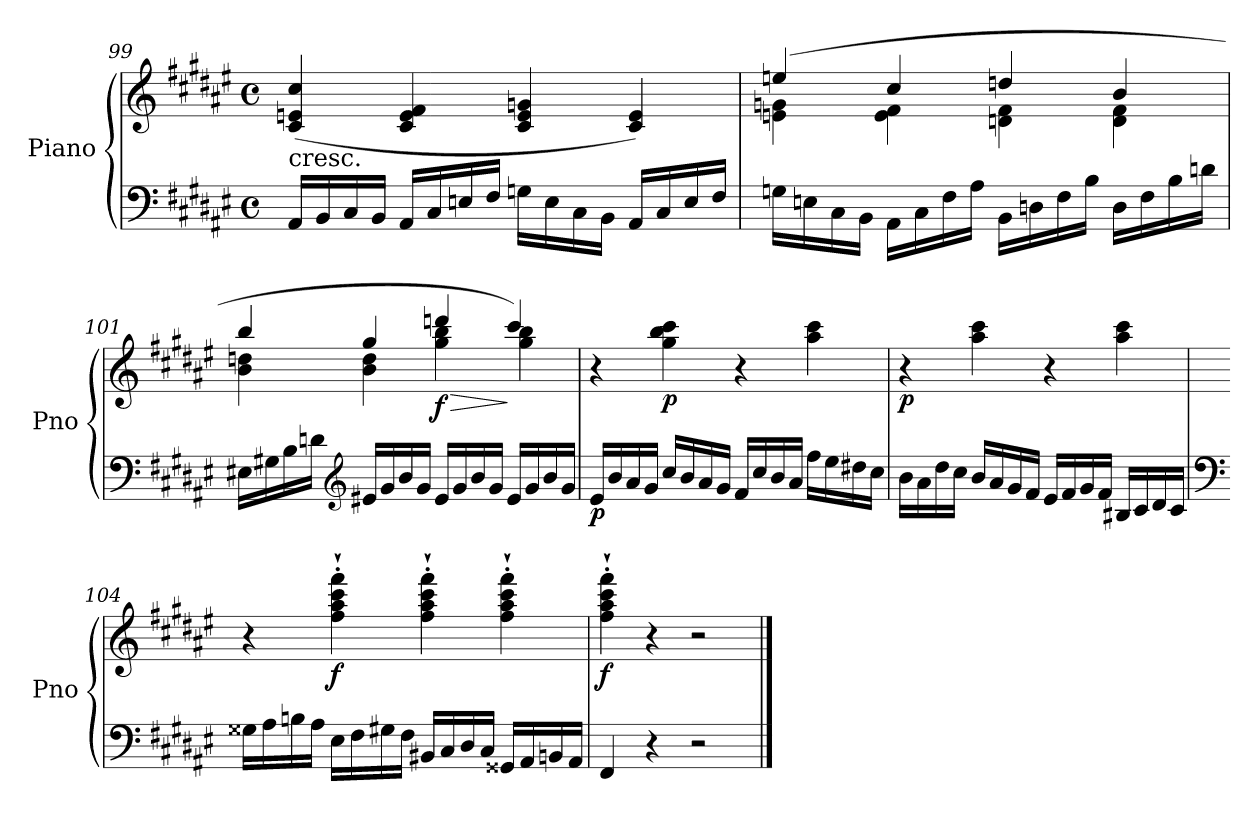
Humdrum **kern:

**kern	**kern	**dynam
*part1	*part1	*part1
*staff2	*staff1	*staff1/2
*I"Piano	*	*
*I'Pno	*	*
*clefF4	*clefG2	*
*k[f#c#g#d#a#e#]	*k[f#c#g#d#a#e#]	*
*F#:	*F#:	*
*M4/4	*M4/4	*
*met(c)	*met(c)	*
=99	=99	=99
!	!LO:TX:b:t=cresc.	!
16AA#/LL	(<4c#/ 4en/ 4cc#/	.
16BB/	.	.
16C#/	.	.
16BB/JJ	.	.
16AA#/LL	4c#/ 4e/ 4f#/	.
16C#/	.	.
16En/	.	.
16F#/JJ	.	.
16Gn\LL	4c#/ 4e/ 4gn/	.
16E\	.	.
16C#\	.	.
16BB\JJ	.	.
16AA#/LL	4c#/ 4e/)	.
16C#/	.	.
16E/	.	.
16F#/JJ	.	.
=100	=100	=100
*	*^	*
16Gn\LL	(>4een/	4en\ 4gn\	.
16En\	.	.	.
16C#\	.	.	.
16BB\JJ	.	.	.
16AA#\LL	4cc#/	4e\ 4f#\	.
16C#\	.	.	.
16F#\	.	.	.
16A#\JJ	.	.	.
16BB\LL	4ddn/	4dn\ 4f#\	.
16Dn\	.	.	.
16F#\	.	.	.
16B\JJ	.	.	.
16D\LL	4b/	4d\ 4f#\	.
16F#\	.	.	.
16B\	.	.	.
16dn\JJ	.	.	.
=101	=101	=101	=101
16E#X\LL	4bb/	4b\ 4ddn\	.
16G#X\	.	.	.
16B\	.	.	.
16dn\JJ	.	.	.
*clefG2	*	*	*
16e#X/LL	4gg#/	4b\ 4dd\	.
16g#/	.	.	.
16b/	.	.	.
16g#/JJ	.	.	.
!	!	!	!LO:HP:b
!	!	!	!LO:DY:n=1:b
16e#/LL	4dddn/	4gg#\ 4bb\	> f
16g#/	.	.	.
16b/	.	.	.
16g#/JJ	.	.	.
16e#/LL	4ccc#/)	4gg#\ 4bb\	]
16g#/	.	.	.
16b/	.	.	.
16g#/JJ	.	.	.
*	*v	*v	*
=102	=102	=102
!	!	!LO:DY:b=2
16e#/LL	4r	p
16b/	.	.
16a#/	.	.
16g#/JJ	.	.
!	!	!LO:DY:b
16cc#/LL	4gg#\ 4bb\ 4ccc#\	p
16b/	.	.
16a#/	.	.
16g#/JJ	.	.
16f#/LL	4r	.
16cc#/	.	.
16b/	.	.
16a#/JJ	.	.
16ff#\LL	4aa#\ 4ccc#\	.
16ee#\	.	.
16dd#X\	.	.
16cc#\JJ	.	.
=103	=103	=103
!	!	!LO:DY:b
16b\LL	4r	p
16a#\	.	.
16dd#\	.	.
16cc#\JJ	.	.
16b/LL	4aa#\ 4ccc#\	.
16a#/	.	.
16g#/	.	.
16f#/JJ	.	.
16e#/LL	4r	.
16f#/	.	.
16g#/	.	.
16f#/JJ	.	.
16B#X/LL	4aa#\ 4ccc#\	.
16c#/	.	.
16d#/	.	.
16c#/JJ	.	.
=104	=104	=104
*clefF4	*	*
16G##X\LL	4r	.
16A#\	.	.
16Bn\	.	.
16A#\JJ	.	.
!	!	!LO:DY:b
16E#\LL	4ff#\'` 4aa#\'` 4ccc#\'` 4fff#\'`	f
16F#\	.	.
16G#X\	.	.
16F#\JJ	.	.
16BB#X/LL	4ff#\'` 4aa#\'` 4ccc#\'` 4fff#\'`	.
16C#/	.	.
16D#/	.	.
16C#/JJ	.	.
16GG##X/LL	4ff#\'` 4aa#\'` 4ccc#\'` 4fff#\'`	.
16AA#/	.	.
16BBn/	.	.
16AA#/JJ	.	.
=105	=105	=105
!	!	!LO:DY:b
4FF#/	4ff#\'` 4aa#\'` 4ccc#\'` 4fff#\'`	f
4r	4r	.
2r	2r	.
==	==	==
*-	*-	*-
